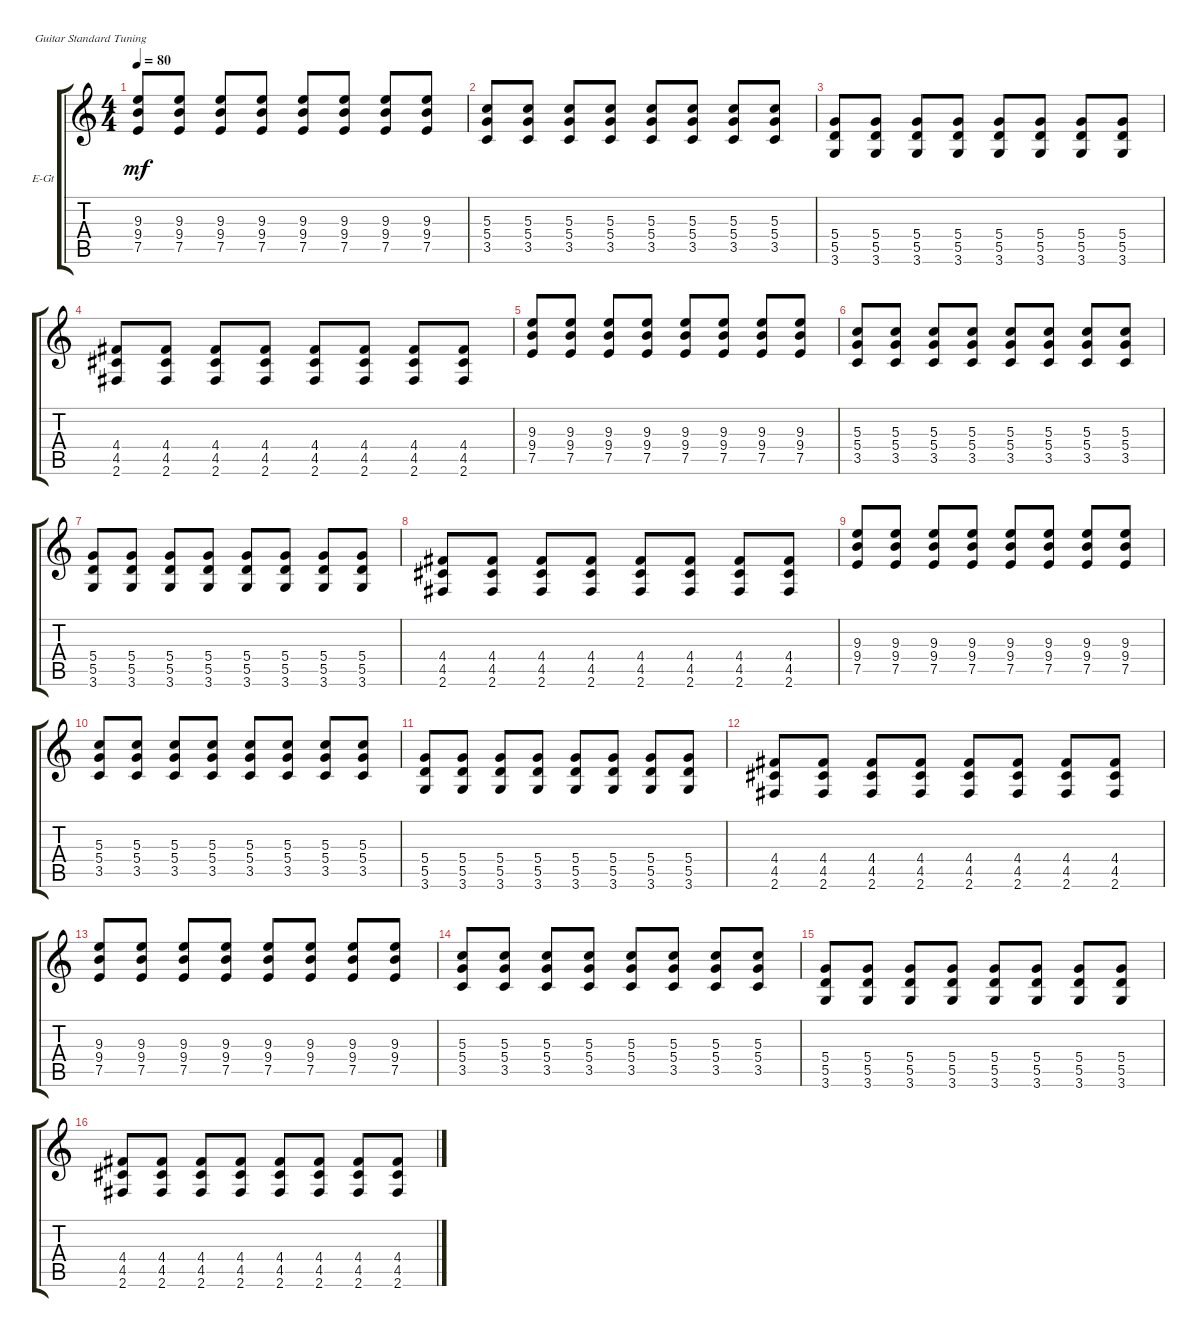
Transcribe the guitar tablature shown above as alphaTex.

\bracketExtendMode groupsimilarinstruments
\firstSystemTrackNameOrientation horizontal
\otherSystemsTrackNameOrientation horizontal
\track ("Guitar1" "E-Gt") {instrument electricguitarclean}
\staff {score tabs}
\tuning (E4 B3 G3 D3 A2 E2)
\ts (4 4)
\tempo 80
\clef g2
\ks c
(9.3 9.4 7.5).8{dy mf} (9.3 9.4 7.5).8 (9.3 9.4 7.5).8 (9.3 9.4 7.5).8 (9.3 9.4 7.5).8 (9.3 9.4 7.5).8 (9.3 9.4 7.5).8 (9.3 9.4 7.5).8 |
(5.3 5.4 3.5).8 (5.3 5.4 3.5).8 (5.3 5.4 3.5).8 (5.3 5.4 3.5).8 (5.3 5.4 3.5).8 (5.3 5.4 3.5).8 (5.3 5.4 3.5).8 (5.3 5.4 3.5).8 |
(5.4 5.5 3.6).8 (5.4 5.5 3.6).8 (5.4 5.5 3.6).8 (5.4 5.5 3.6).8 (5.4 5.5 3.6).8 (5.4 5.5 3.6).8 (5.4 5.5 3.6).8 (5.4 5.5 3.6).8 |
(4.4 4.5 2.6).8 (4.4 4.5 2.6).8 (4.4 4.5 2.6).8 (4.4 4.5 2.6).8 (4.4 4.5 2.6).8 (4.4 4.5 2.6).8 (4.4 4.5 2.6).8 (4.4 4.5 2.6).8 |
(9.3 9.4 7.5).8 (9.3 9.4 7.5).8 (9.3 9.4 7.5).8 (9.3 9.4 7.5).8 (9.3 9.4 7.5).8 (9.3 9.4 7.5).8 (9.3 9.4 7.5).8 (9.3 9.4 7.5).8 |
(5.3 5.4 3.5).8 (5.3 5.4 3.5).8 (5.3 5.4 3.5).8 (5.3 5.4 3.5).8 (5.3 5.4 3.5).8 (5.3 5.4 3.5).8 (5.3 5.4 3.5).8 (5.3 5.4 3.5).8 |
(5.4 5.5 3.6).8 (5.4 5.5 3.6).8 (5.4 5.5 3.6).8 (5.4 5.5 3.6).8 (5.4 5.5 3.6).8 (5.4 5.5 3.6).8 (5.4 5.5 3.6).8 (5.4 5.5 3.6).8 |
(4.4 4.5 2.6).8 (4.4 4.5 2.6).8 (4.4 4.5 2.6).8 (4.4 4.5 2.6).8 (4.4 4.5 2.6).8 (4.4 4.5 2.6).8 (4.4 4.5 2.6).8 (4.4 4.5 2.6).8 |
(9.3 9.4 7.5).8 (9.3 9.4 7.5).8 (9.3 9.4 7.5).8 (9.3 9.4 7.5).8 (9.3 9.4 7.5).8 (9.3 9.4 7.5).8 (9.3 9.4 7.5).8 (9.3 9.4 7.5).8 |
(5.3 5.4 3.5).8 (5.3 5.4 3.5).8 (5.3 5.4 3.5).8 (5.3 5.4 3.5).8 (5.3 5.4 3.5).8 (5.3 5.4 3.5).8 (5.3 5.4 3.5).8 (5.3 5.4 3.5).8 |
(5.4 5.5 3.6).8 (5.4 5.5 3.6).8 (5.4 5.5 3.6).8 (5.4 5.5 3.6).8 (5.4 5.5 3.6).8 (5.4 5.5 3.6).8 (5.4 5.5 3.6).8 (5.4 5.5 3.6).8 |
(4.4 4.5 2.6).8 (4.4 4.5 2.6).8 (4.4 4.5 2.6).8 (4.4 4.5 2.6).8 (4.4 4.5 2.6).8 (4.4 4.5 2.6).8 (4.4 4.5 2.6).8 (4.4 4.5 2.6).8 |
(9.3 9.4 7.5).8 (9.3 9.4 7.5).8 (9.3 9.4 7.5).8 (9.3 9.4 7.5).8 (9.3 9.4 7.5).8 (9.3 9.4 7.5).8 (9.3 9.4 7.5).8 (9.3 9.4 7.5).8 |
(5.3 5.4 3.5).8 (5.3 5.4 3.5).8 (5.3 5.4 3.5).8 (5.3 5.4 3.5).8 (5.3 5.4 3.5).8 (5.3 5.4 3.5).8 (5.3 5.4 3.5).8 (5.3 5.4 3.5).8 |
(5.4 5.5 3.6).8 (5.4 5.5 3.6).8 (5.4 5.5 3.6).8 (5.4 5.5 3.6).8 (5.4 5.5 3.6).8 (5.4 5.5 3.6).8 (5.4 5.5 3.6).8 (5.4 5.5 3.6).8 |
(4.4 4.5 2.6).8 (4.4 4.5 2.6).8 (4.4 4.5 2.6).8 (4.4 4.5 2.6).8 (4.4 4.5 2.6).8 (4.4 4.5 2.6).8 (4.4 4.5 2.6).8 (4.4 4.5 2.6).8
